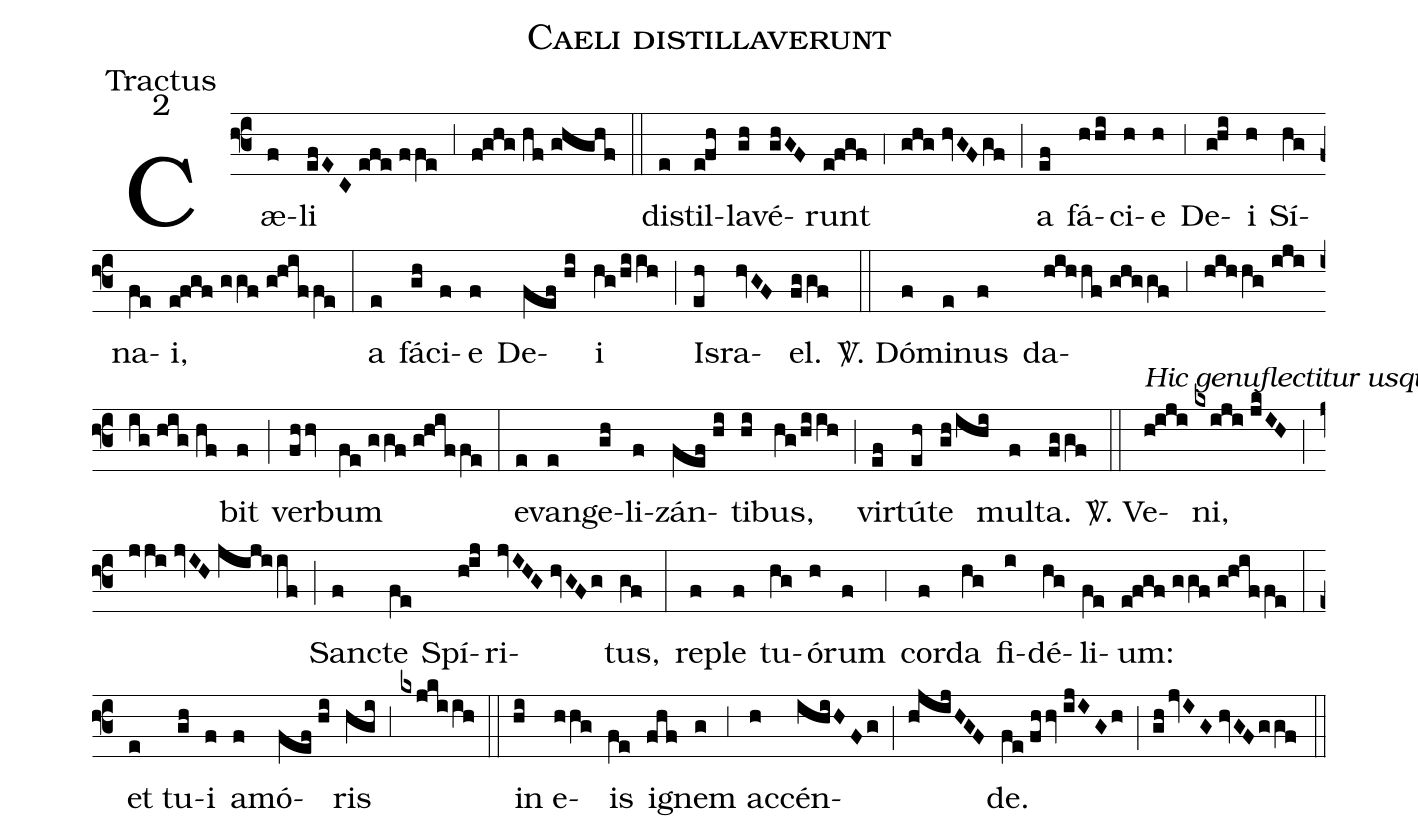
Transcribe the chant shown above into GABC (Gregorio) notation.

name:Caeli distillaverunt;
office-part:Tractus;
mode:2;
%%
(f3) Cæ(f)li(efEC//efe//ffe) (,3) (f!ghg//hf//ghghf) (::)
di(e)stil(e!fh)la(gh)vé(ghGF)runt(e!fgf) (,4) (ghg//hvGFgf) (;) a(ef) fá(hhi)ci(h)e(h) (,3) De(g!hi)i(h) Sí(hg)na(fe)i,(e!fgf//ggf//g!hiffe) (:)
a(e) fá(gh)ci(f)e(f) De(fef//hi)i(hg/hiih) (;) Is(eh)ra(hvGF)el.(fggf) (::)

<sp>V/</sp>. Dó(f)mi(e)nus(f) da(hihhf//ghggf)(,3)(hihhg//ijiig//hig//hf)bit(f) (;) ver(fhhv)bum(fe//ggf//g!hiffe) (:)
e(e)van(e)ge(gh)li(f)zán(fef//hi)ti(hi)bus,(hg/hiih) (;) vir(ef)tú(eh)te(gh/ihi) mul(f)ta.(fggf) (::)

<sp>V/</sp>. <alt>Hic genuflectitur usque ad Reple.</alt> Ve(h!iji)ni,(kxiji//jkIH) (;) (jji//jvIH//jijiif) (;) San(f)cte(fe) Spí(h!ij)ri(jvIHG//hvGFg)tus,(gf) (:)
re(f)ple(f) tu(hg)ó(h)rum(f) (,4) cor(f)da(hg) fi(i)dé(hg)li(fe)um:(e!fgf//ggf//g!hiffe) (:)
et(e) tu(gh)i(f) a(f)mó(fef//hi)ris(hgi) (,3) (kxjkiih) (::)
in(hi) e(hhg)is(fe) i(fhf)gnem(g) (,3) ac(h)cén(ihiHFg)(;)(hjijHGF)de.(fe//fhhv//ijIGh) (;) (gh/jvIG//hvGF/ggf) (::)
